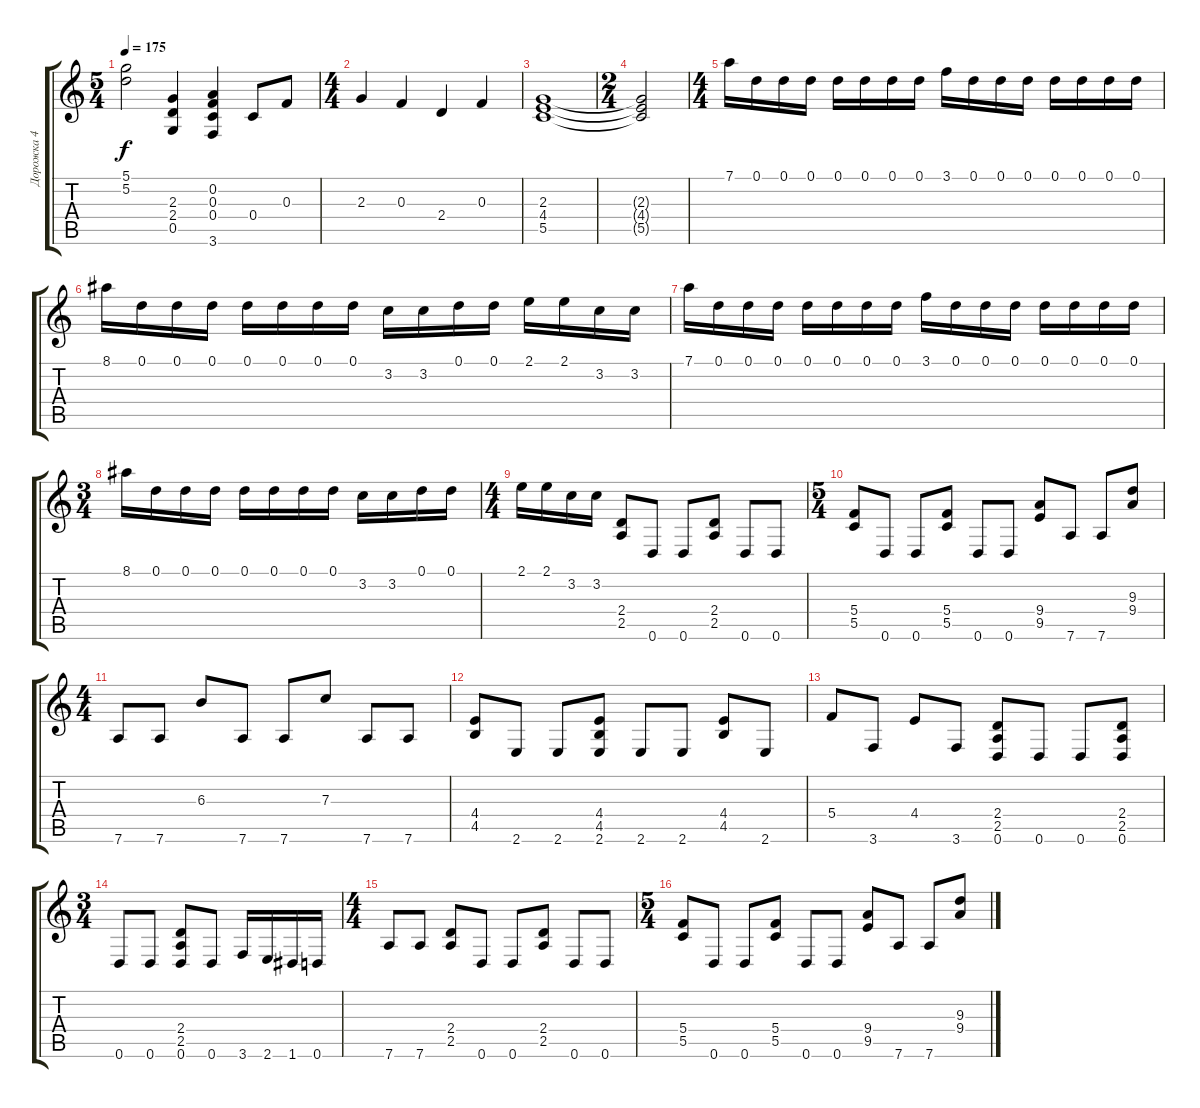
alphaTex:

\track ("Дорожка 4" "Дорожка 4") {instrument distortionguitar}
\staff {score tabs}
\tuning (D4 A3 F3 C3 G2 D2) {hide}
\ts (5 4)
\tempo 175
\clef g2
\ks c
(5.1 5.2).2{dy f} (2.3 2.4 0.5).4 (0.2 0.3 0.4 3.6).4 0.4.8 0.3.8 |
\ts (4 4)
2.3.4 0.3.4 2.4.4 0.3.4 |
(2.3 4.4 5.5).1 |
\ts (2 4)
(2.3{t} 4.4{t} 5.5{t}).2 |
\ts (4 4)
7.1.16 0.1.16 0.1.16 0.1.16 0.1.16 0.1.16 0.1.16 0.1.16 3.1.16 0.1.16 0.1.16 0.1.16 0.1.16 0.1.16 0.1.16 0.1.16 |
8.1.16 0.1.16 0.1.16 0.1.16 0.1.16 0.1.16 0.1.16 0.1.16 3.2.16 3.2.16 0.1.16 0.1.16 2.1.16 2.1.16 3.2.16 3.2.16 |
7.1.16 0.1.16 0.1.16 0.1.16 0.1.16 0.1.16 0.1.16 0.1.16 3.1.16 0.1.16 0.1.16 0.1.16 0.1.16 0.1.16 0.1.16 0.1.16 |
\ts (3 4)
8.1.16 0.1.16 0.1.16 0.1.16 0.1.16 0.1.16 0.1.16 0.1.16 3.2.16 3.2.16 0.1.16 0.1.16 |
\ts (4 4)
2.1.16 2.1.16 3.2.16 3.2.16 (2.4 2.5).8 0.6.8 0.6.8 (2.4 2.5).8 0.6.8 0.6.8 |
\ts (5 4)
(5.4 5.5).8 0.6.8 0.6.8 (5.4 5.5).8 0.6.8 0.6.8 (9.4 9.5).8 7.6.8 7.6.8 (9.3 9.4).8 |
\ts (4 4)
7.6.8 7.6.8 6.3.8 7.6.8 7.6.8 7.3.8 7.6.8 7.6.8 |
(4.4 4.5).8 2.6.8 2.6.8 (4.4 4.5 2.6).8 2.6.8 2.6.8 (4.4 4.5).8 2.6.8 |
5.4.8 3.6.8 4.4.8 3.6.8 (2.4 2.5 0.6).8 0.6.8 0.6.8 (2.4 2.5 0.6).8 |
\ts (3 4)
0.6.8 0.6.8 (2.4 2.5 0.6).8 0.6.8 3.6.16 2.6.16 1.6.16 0.6.16 |
\ts (4 4)
7.6.8 7.6.8 (2.4 2.5).8 0.6.8 0.6.8 (2.4 2.5).8 0.6.8 0.6.8 |
\ts (5 4)
(5.4 5.5).8 0.6.8 0.6.8 (5.4 5.5).8 0.6.8 0.6.8 (9.4 9.5).8 7.6.8 7.6.8 (9.3 9.4).8
